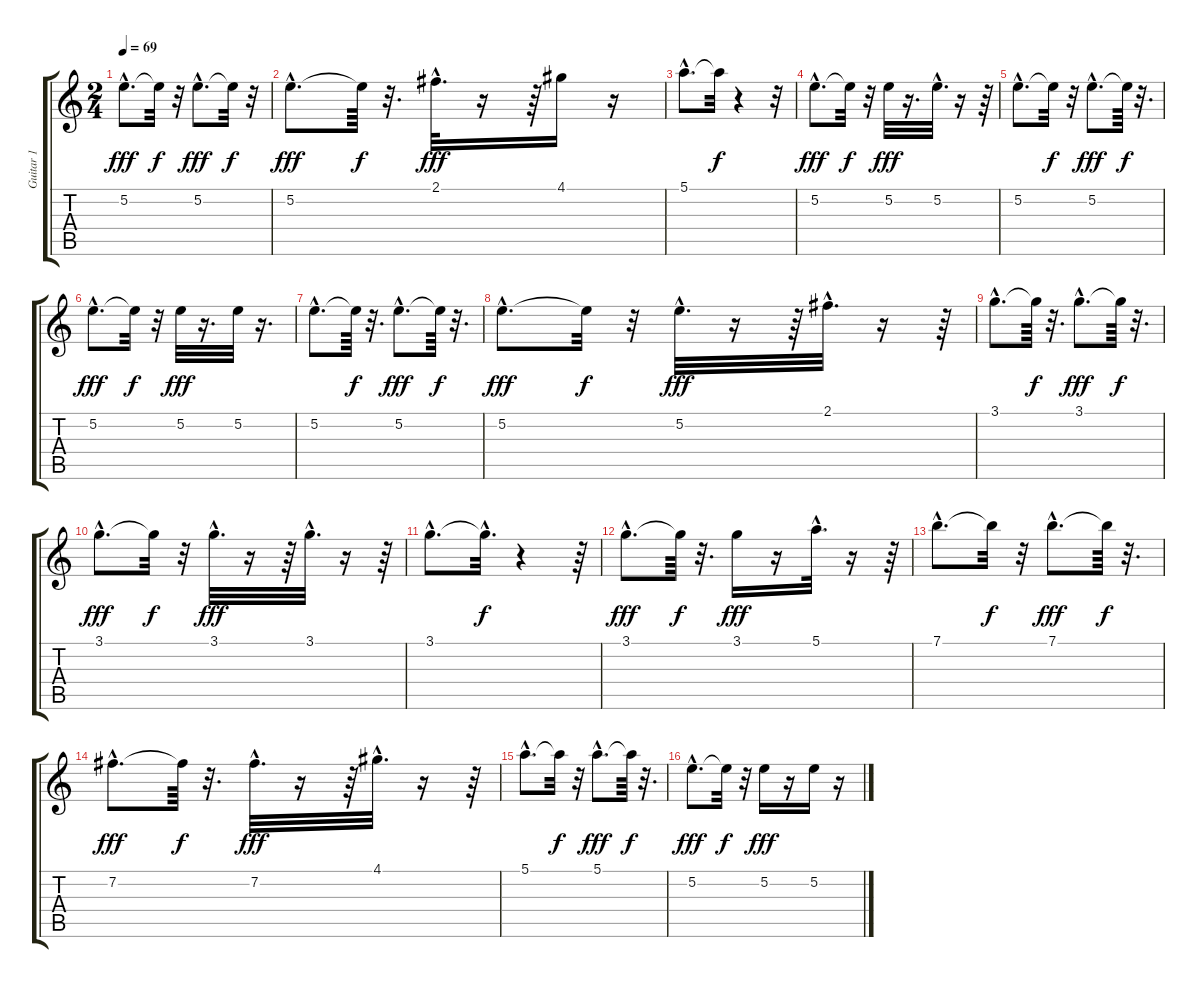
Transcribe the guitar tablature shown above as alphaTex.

\track ("Guitar 1" "Guitar 1") {instrument acousticguitarnylon}
\staff {score tabs}
\tuning (E4 B3 G3 D3 A2 E2) {hide}
\ts (2 4)
\tempo 69
\clef g2
\ks c
5.2{hac}.8{d dy fff} 5.2{t}.32{dy f} r.32 5.2{hac}.8{d dy fff} 5.2{t}.32{dy f} r.32 |
5.2{hac}.8{d dy fff} 5.2{t}.64{dy f} r.32{d} 2.1{hac}.32{d dy fff} r.16 r.64 4.1.16 r.16 |
5.1{hac}.8{d} 5.1{t}.32{dy f} r.4 r.32 |
5.2{hac}.8{d dy fff volume 6} 5.2{t}.32{dy f} r.32 5.2.32{dy fff volume 6} r.16{d} 5.2{hac}.32{d volume 6} r.16 r.64 |
5.2{hac}.8{d volume 6} 5.2{t}.32{dy f} r.32 5.2{hac}.8{d dy fff volume 6} 5.2{t}.64{dy f} r.32{d} |
5.2{hac}.8{d dy fff volume 7} 5.2{t}.32{dy f} r.32 5.2.32{dy fff volume 7} r.16{d} 5.2.32{volume 7} r.16{d} |
5.2{hac}.8{d volume 7} 5.2{t}.64{dy f} r.32{d} 5.2{hac}.8{d dy fff volume 7} 5.2{t}.64{dy f} r.32{d} |
5.2{hac}.8{d dy fff volume 7} 5.2{t}.32{dy f} r.32 5.2{hac}.32{d dy fff volume 7} r.16 r.64 2.1{hac}.32{d volume 7} r.16 r.64 |
3.1{hac}.8{d volume 7} 3.1{t}.64{dy f} r.32{d} 3.1{hac}.8{d dy fff volume 7} 3.1{t}.64{dy f} r.32{d} |
3.1{hac}.8{d dy fff volume 8} 3.1{t}.32{dy f} r.32 3.1{hac}.32{d dy fff volume 8} r.16 r.64 3.1{hac}.32{d volume 8} r.16 r.64 |
3.1{hac}.8{d volume 8} 3.1{hac t}.32{d dy f} r.4 r.64 |
3.1{hac}.8{d dy fff volume 8} 3.1{t}.64{dy f} r.32{d} 3.1.16{dy fff volume 8} r.16 5.1{hac}.32{d volume 8} r.16 r.64 |
7.1{hac}.8{d volume 8} 7.1{t}.32{dy f} r.32 7.1{hac}.8{d dy fff volume 8} 7.1{t}.64{dy f} r.32{d} |
7.2{hac}.8{d dy fff volume 8} 7.2{t}.64{dy f} r.32{d} 7.2{hac}.32{d dy fff volume 8} r.16 r.64 4.1{hac}.32{d volume 8} r.16 r.64 |
5.1{hac}.8{d volume 8} 5.1{t}.32{dy f} r.32 5.1{hac}.8{d dy fff volume 9} 5.1{t}.64{dy f} r.32{d} |
5.2{hac}.8{d dy fff volume 9} 5.2{t}.32{dy f} r.32 5.2.16{dy fff volume 9} r.16 5.2.16{volume 9} r.16
